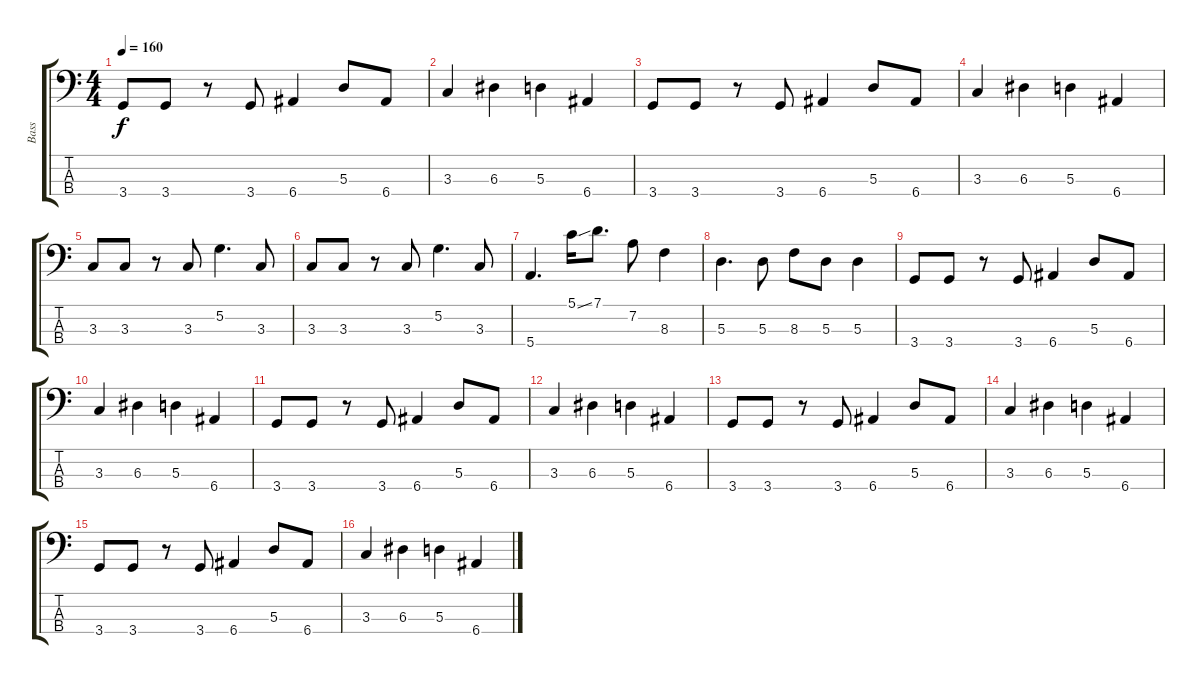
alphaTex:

\track ("Bass" "Bass") {instrument acousticbass}
\staff {score tabs}
\tuning (G2 D2 A1 E1) {hide}
\ts (4 4)
\tempo 160
\clef f4
\ks c
3.4.8{dy f} 3.4.8 r.8 3.4.8 6.4.4 5.3.8 6.4.8 |
3.3.4 6.3.4 5.3.4 6.4.4 |
3.4.8 3.4.8 r.8 3.4.8 6.4.4 5.3.8 6.4.8 |
3.3.4 6.3.4 5.3.4 6.4.4 |
3.3.8 3.3.8 r.8 3.3.8 5.2.4{d} 3.3.8 |
3.3.8 3.3.8 r.8 3.3.8 5.2.4{d} 3.3.8 |
5.4.4{d} 5.1{ss}.16 7.1.8{d} 7.2.8 8.3.4 |
5.3.4{d} 5.3.8 8.3.8 5.3.8 5.3.4 |
3.4.8 3.4.8 r.8 3.4.8 6.4.4 5.3.8 6.4.8 |
3.3.4 6.3.4 5.3.4 6.4.4 |
3.4.8 3.4.8 r.8 3.4.8 6.4.4 5.3.8 6.4.8 |
3.3.4 6.3.4 5.3.4 6.4.4 |
3.4.8 3.4.8 r.8 3.4.8 6.4.4 5.3.8 6.4.8 |
3.3.4 6.3.4 5.3.4 6.4.4 |
3.4.8 3.4.8 r.8 3.4.8 6.4.4 5.3.8 6.4.8 |
3.3.4 6.3.4 5.3.4 6.4.4
